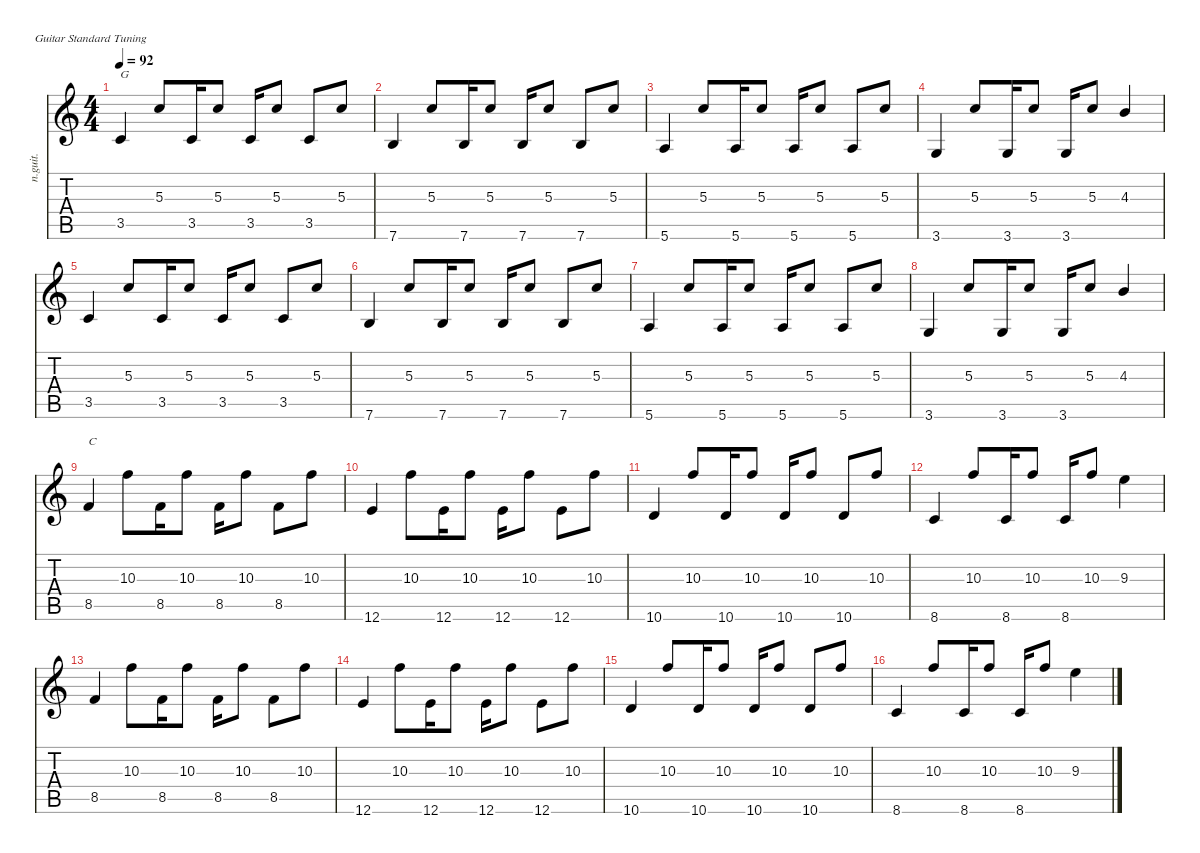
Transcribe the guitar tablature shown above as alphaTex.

\defaultSystemsLayout 4
\hideDynamics
\bracketExtendMode nobrackets
\otherSystemsTrackNameOrientation horizontal
\track ("sand" "n.guit.") {instrument acousticguitarnylon}
\staff {score tabs}
\tuning (E4 B3 G3 D3 A2 E2)
\ts (4 4)
\tempo 92
\clef g2
\ks c
3.5.4{txt "G" dy f instrument acousticguitarnylon beam Up} 5.3.8{beam Up} 3.5.16{beam Up} 5.3.8{beam Up} 3.5.16{beam Up} 5.3.8{beam Up} 3.5.8{beam Up} 5.3.8{beam Up} |
7.6.4{beam Up} 5.3.8{beam Up} 7.6.16{beam Up} 5.3.8{beam Up} 7.6.16{beam Up} 5.3.8{beam Up} 7.6.8{beam Up} 5.3.8{beam Up} |
5.6.4{beam Up} 5.3.8{beam Up} 5.6.16{beam Up} 5.3.8{beam Up} 5.6.16{beam Up} 5.3.8{beam Up} 5.6.8{beam Up} 5.3.8{beam Up} |
3.6.4{beam Up} 5.3.8{beam Up} 3.6.16{beam Up} 5.3.8{beam Up} 3.6.16{beam Up} 5.3.8{beam Up} 4.3.4{beam Up} |
3.5.4{beam Up} 5.3.8{beam Up} 3.5.16{beam Up} 5.3.8{beam Up} 3.5.16{beam Up} 5.3.8{beam Up} 3.5.8{beam Up} 5.3.8{beam Up} |
7.6.4{beam Up} 5.3.8{beam Up} 7.6.16{beam Up} 5.3.8{beam Up} 7.6.16{beam Up} 5.3.8{beam Up} 7.6.8{beam Up} 5.3.8{beam Up} |
5.6.4{beam Up} 5.3.8{beam Up} 5.6.16{beam Up} 5.3.8{beam Up} 5.6.16{beam Up} 5.3.8{beam Up} 5.6.8{beam Up} 5.3.8{beam Up} |
3.6.4{beam Up} 5.3.8{beam Up} 3.6.16{beam Up} 5.3.8{beam Up} 3.6.16{beam Up} 5.3.8{beam Up} 4.3.4{beam Up} |
8.5.4{txt "C" beam Up} 10.3.8{beam Down} 8.5.16{beam Down} 10.3.8{beam Down} 8.5.16{beam Down} 10.3.8{beam Down} 8.5.8{beam Down} 10.3.8{beam Down} |
12.6.4{beam Up} 10.3.8{beam Down} 12.6.16{beam Down} 10.3.8{beam Down} 12.6.16{beam Down} 10.3.8{beam Down} 12.6.8{beam Down} 10.3.8{beam Down} |
10.6.4{beam Up} 10.3.8{beam Up} 10.6.16{beam Up} 10.3.8{beam Up} 10.6.16{beam Up} 10.3.8{beam Up} 10.6.8{beam Up} 10.3.8{beam Up} |
8.6.4{beam Up} 10.3.8{beam Up} 8.6.16{beam Up} 10.3.8{beam Up} 8.6.16{beam Up} 10.3.8{beam Up} 9.3.4{beam Down} |
8.5.4{beam Up} 10.3.8{beam Down} 8.5.16{beam Down} 10.3.8{beam Down} 8.5.16{beam Down} 10.3.8{beam Down} 8.5.8{beam Down} 10.3.8{beam Down} |
12.6.4{beam Up} 10.3.8{beam Down} 12.6.16{beam Down} 10.3.8{beam Down} 12.6.16{beam Down} 10.3.8{beam Down} 12.6.8{beam Down} 10.3.8{beam Down} |
10.6.4{beam Up} 10.3.8{beam Up} 10.6.16{beam Up} 10.3.8{beam Up} 10.6.16{beam Up} 10.3.8{beam Up} 10.6.8{beam Up} 10.3.8{beam Up} |
8.6.4{beam Up} 10.3.8{beam Up} 8.6.16{beam Up} 10.3.8{beam Up} 8.6.16{beam Up} 10.3.8{beam Up} 9.3.4{beam Down}
